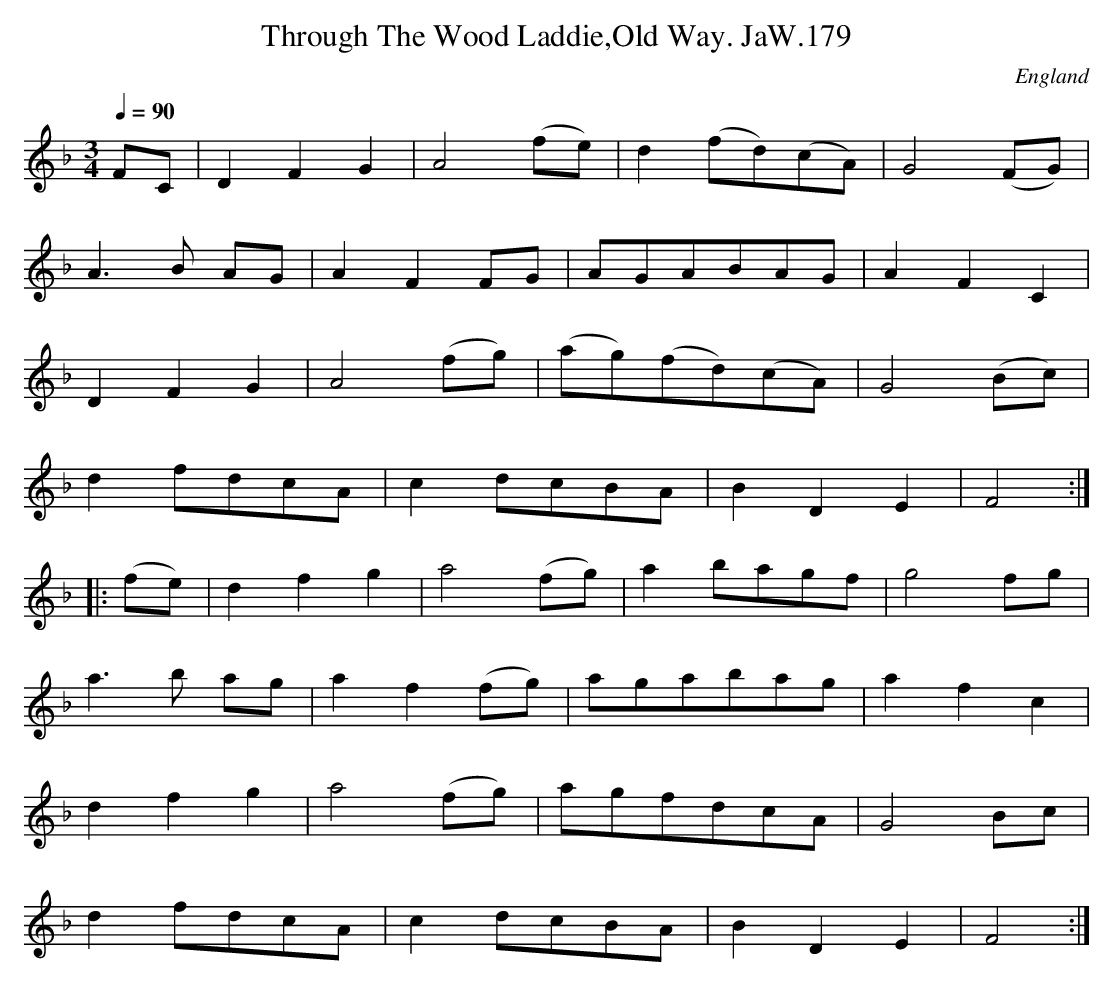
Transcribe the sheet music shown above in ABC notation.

X:1
T:Through The Wood Laddie,Old Way. JaW.179
M:3/4
L:1/8
Q:1/4=90
O:England
notC:"..an ould way of playing it"
K:F major
FC|D2F2G2|A4(fe)|d2(fd)(cA)|G4(FG)|!
A3B AG|A2F2FG|AGABAG|A2F2C2|!
D2F2G2|A4(fg)|(ag)(fd)(cA)|G4(Bc)|!
d2fdcA|c2dcBA|B2D2E2|F4:|!
|:(fe)|d2f2g2|a4(fg)|a2bagf|g4fg|!
a3b ag|a2f2(fg)|agabag|a2f2c2|!
d2f2g2|a4(fg)|agfdcA|G4Bc|!
d2fdcA|c2dcBA|B2D2E2|F4:|
